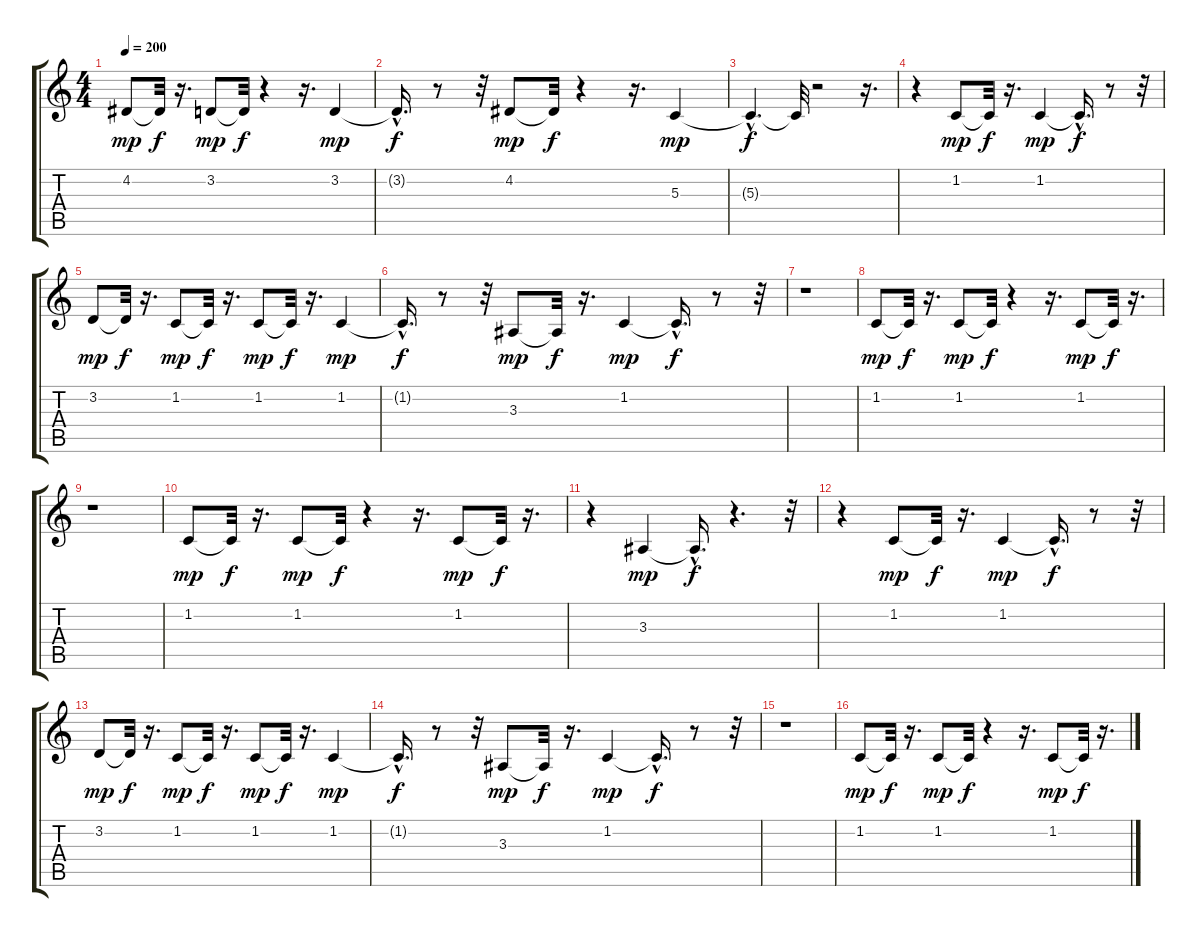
\track "" {instrument clarinet}
\staff {score tabs}
\tuning (E4 B3 G3 D3 A2 E2) {hide}
\ts (4 4)
\tempo 200
\clef g2
\ks c
4.2.8{dy mp} 4.2{t}.32{dy f} r.16{d} 3.2.8{dy mp} 3.2{t}.32{dy f} r.4 r.16{d} 3.2.4{dy mp} |
3.2{hac t}.16{d dy f} r.8 r.32 4.2.8{dy mp} 4.2{t}.32{dy f} r.4 r.16{d} 5.3.4{dy mp} |
5.3{hac t}.4{d dy f} 5.3{t}.32 r.2 r.16{d} |
r.4 1.2.8{dy mp} 1.2{t}.32{dy f} r.16{d} 1.2.4{dy mp} 1.2{hac t}.16{d dy f} r.8 r.32 |
3.2.8{dy mp} 3.2{t}.32{dy f} r.16{d} 1.2.8{dy mp} 1.2{t}.32{dy f} r.16{d} 1.2.8{dy mp} 1.2{t}.32{dy f} r.16{d} 1.2.4{dy mp} |
1.2{hac t}.16{d dy f} r.8 r.32 3.3.8{dy mp} 3.3{t}.32{dy f} r.16{d} 1.2.4{dy mp} 1.2{hac t}.16{d dy f} r.8 r.32 |
r.1 |
1.2.8{dy mp} 1.2{t}.32{dy f} r.16{d} 1.2.8{dy mp} 1.2{t}.32{dy f} r.4 r.16{d} 1.2.8{dy mp} 1.2{t}.32{dy f} r.16{d} |
r.1 |
1.2.8{dy mp} 1.2{t}.32{dy f} r.16{d} 1.2.8{dy mp} 1.2{t}.32{dy f} r.4 r.16{d} 1.2.8{dy mp} 1.2{t}.32{dy f} r.16{d} |
r.4 3.3.4{dy mp} 3.3{hac t}.16{d dy f} r.4{d} r.32 |
r.4 1.2.8{dy mp} 1.2{t}.32{dy f} r.16{d} 1.2.4{dy mp} 1.2{hac t}.16{d dy f} r.8 r.32 |
3.2.8{dy mp} 3.2{t}.32{dy f} r.16{d} 1.2.8{dy mp} 1.2{t}.32{dy f} r.16{d} 1.2.8{dy mp} 1.2{t}.32{dy f} r.16{d} 1.2.4{dy mp} |
1.2{hac t}.16{d dy f} r.8 r.32 3.3.8{dy mp} 3.3{t}.32{dy f} r.16{d} 1.2.4{dy mp} 1.2{hac t}.16{d dy f} r.8 r.32 |
r.1 |
1.2.8{dy mp} 1.2{t}.32{dy f} r.16{d} 1.2.8{dy mp} 1.2{t}.32{dy f} r.4 r.16{d} 1.2.8{dy mp} 1.2{t}.32{dy f} r.16{d}
